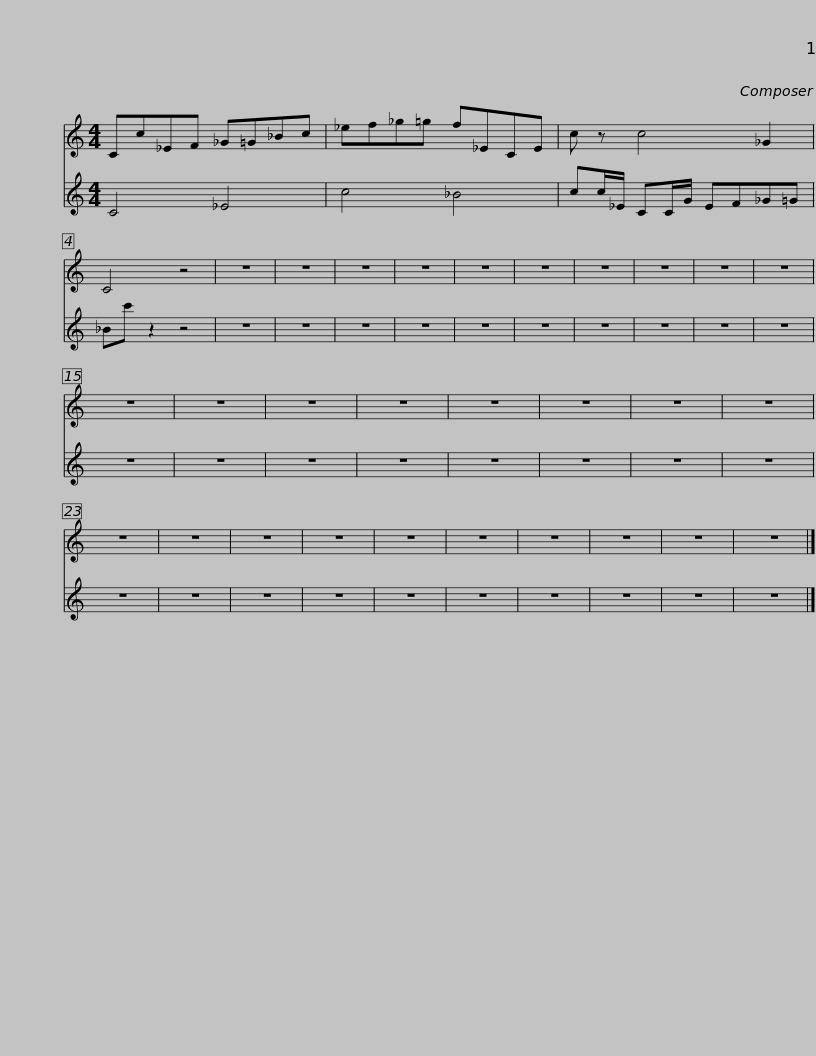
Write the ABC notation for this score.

X:1
%%score 1 2
L:1/8
M:4/4
I:linebreak $
K:C
V:1 treble
V:2 treble
V:1
 Cc_EF _G=G_Bc | _ef_g=g f_ECE | c z c4 _G2 | C4 z4 |$ z8 | %5
 z8 | z8 | z8 |$ z8 | z8 | %10
 z8 | z8 |$ z8 | z8 | z8 | %15
 z8 |$ z8 | z8 | z8 | z8 |$ %20
 z8 | z8 | z8 | z8 |$ z8 | %25
 z8 | z8 | z8 |$ z8 | z8 | %30
 z8 | z8 |] %32
V:2
 C4 _E4 | c4 _B4 | cc/_E/ CC/G/ EF_G=G | _Bc' z2 z4 |$ z8 | %5
 z8 | z8 | z8 |$ z8 | z8 | %10
 z8 | z8 |$ z8 | z8 | z8 | %15
 z8 |$ z8 | z8 | z8 | z8 |$ %20
 z8 | z8 | z8 | z8 |$ z8 | %25
 z8 | z8 | z8 |$ z8 | z8 | %30
 z8 | z8 |] %32
